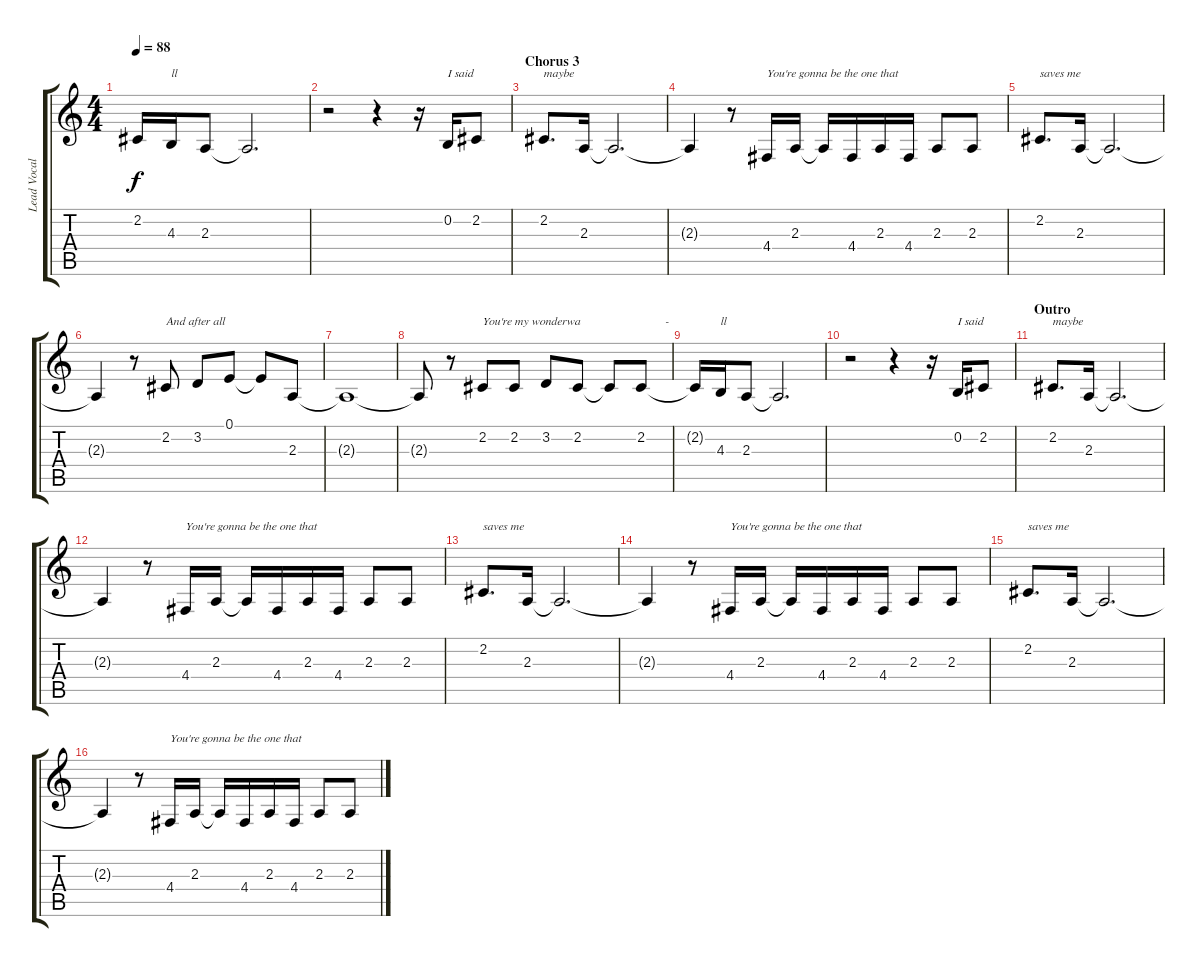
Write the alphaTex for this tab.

\track ("Lead Vocals" "Lead Vocal") {instrument tenorsax}
\staff {score tabs}
\tuning (E4 B3 G3 D3 A2 E2) {hide}
\ts (4 4)
\tempo 88
\clef g2
\ks c
2.2{t}.16{dy f} 4.3.16{txt "ll"} 2.3.8 2.3{t}.2{d} |
r.2 r.4 r.16 0.2.16{txt "I said"} 2.2.8 |
\section ("" "Chorus 3")
2.2.8{d txt "maybe"} 2.3.16 2.3{t}.2{d} |
2.3{t}.4 r.8 4.4.16{txt "You're gonna be the one that"} 2.3.16 2.3{t}.16 4.4.16 2.3.16 4.4.16 2.3.8 2.3.8 |
2.2.8{d txt "saves me"} 2.3.16 2.3{t}.2{d} |
2.3{t}.4 r.8 2.2.8{txt "And after all"} 3.2.8 0.1.8 0.1{t}.8 2.3.8 |
2.3{t}.1 |
2.3{t}.8 r.8 2.2.8{txt "You're my wonderwa"} 2.2.8 3.2.8 2.2.8 2.2{t}.8 2.2.8{txt "        -"} |
2.2{t}.16 4.3.16{txt "ll"} 2.3.8 2.3{t}.2{d} |
r.2 r.4 r.16 0.2.16{txt "I said"} 2.2.8 |
\section ("" "Outro")
2.2.8{d txt "maybe"} 2.3.16 2.3{t}.2{d} |
2.3{t}.4 r.8 4.4.16{txt "You're gonna be the one that"} 2.3.16 2.3{t}.16 4.4.16 2.3.16 4.4.16 2.3.8 2.3.8 |
2.2.8{d txt "saves me"} 2.3.16 2.3{t}.2{d} |
2.3{t}.4 r.8 4.4.16{txt "You're gonna be the one that"} 2.3.16 2.3{t}.16 4.4.16 2.3.16 4.4.16 2.3.8 2.3.8 |
2.2.8{d txt "saves me"} 2.3.16 2.3{t}.2{d} |
2.3{t}.4 r.8 4.4.16{txt "You're gonna be the one that"} 2.3.16 2.3{t}.16 4.4.16 2.3.16 4.4.16 2.3.8 2.3.8
